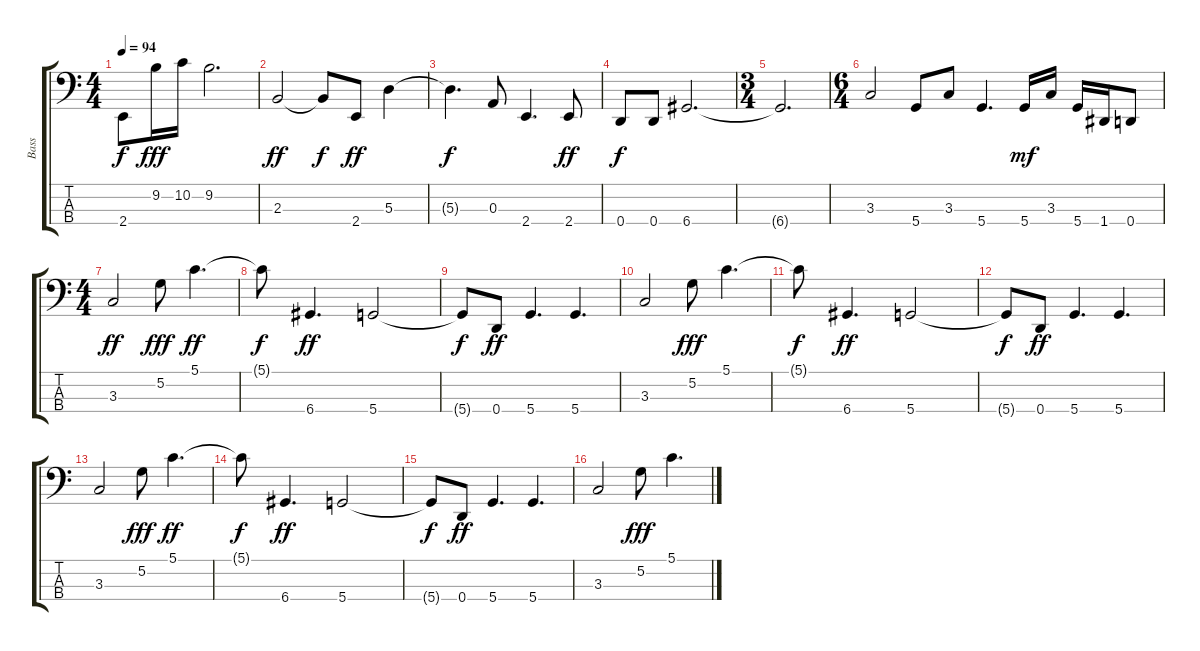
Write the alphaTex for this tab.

\track ("Bass" "Bass") {instrument electricbassfinger}
\staff {score tabs}
\tuning (G2 D2 A1 D1) {hide}
\ts (4 4)
\tempo 94
\clef f4
\ks c
2.4{t}.8{dy f} 9.2.16{dy fff} 10.2.16 9.2.2{d} |
2.3.2{dy ff} 2.3{t}.8{dy f} 2.4.8{dy ff} 5.3.4 |
5.3{t}.4{d dy f} 0.3.8 2.4.4{d} 2.4.8{dy ff} |
0.4.8{dy f} 0.4.8 6.4.2{d} |
\ts (3 4)
6.4{t}.2{d} |
\ts (6 4)
3.3.2 5.4.8 3.3.8 5.4.4{d} 5.4.16{dy mf} 3.3.16 5.4.16 1.4.16 0.4.8 |
\ts (4 4)
3.3.2{dy ff} 5.2.8{dy fff} 5.1.4{d dy ff} |
5.1{t}.8{dy f} 6.4.4{d dy ff} 5.4.2 |
5.4{t}.8{dy f} 0.4.8{dy ff} 5.4.4{d} 5.4.4{d} |
3.3.2 5.2.8{dy fff} 5.1.4{d} |
5.1{t}.8{dy f} 6.4.4{d dy ff} 5.4.2 |
5.4{t}.8{dy f} 0.4.8{dy ff} 5.4.4{d} 5.4.4{d} |
3.3.2 5.2.8{dy fff} 5.1.4{d dy ff} |
5.1{t}.8{dy f} 6.4.4{d dy ff} 5.4.2 |
5.4{t}.8{dy f} 0.4.8{dy ff} 5.4.4{d} 5.4.4{d} |
3.3.2 5.2.8{dy fff} 5.1.4{d}
